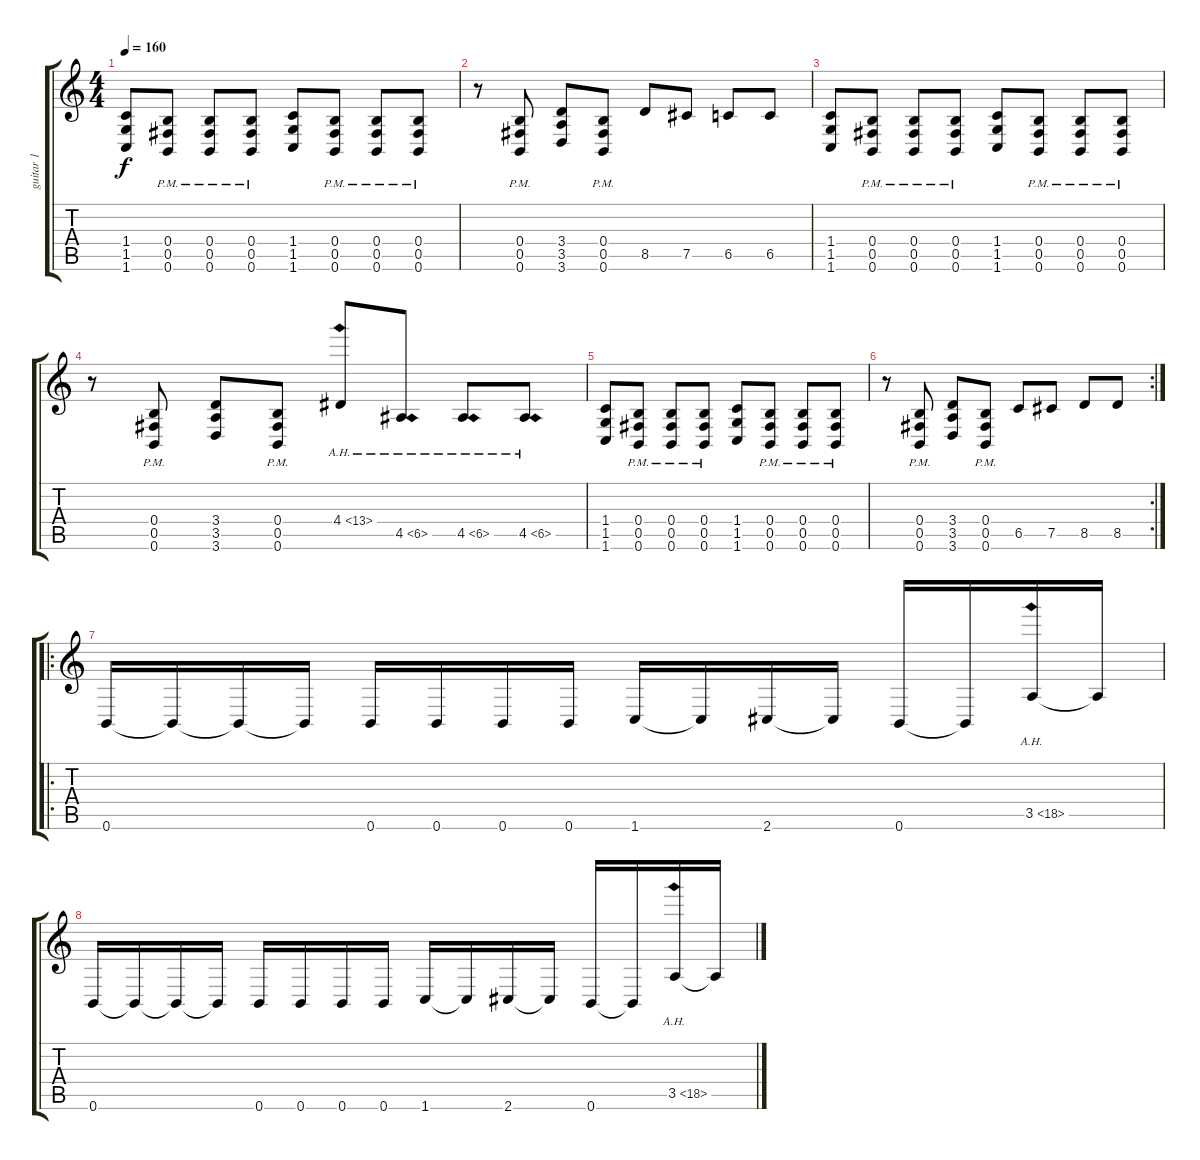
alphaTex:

\track ("guitar 1" "guitar 1") {instrument overdrivenguitar}
\staff {score tabs}
\tuning (Db4 Ab3 E3 B2 Gb2 B1) {hide}
\ts (4 4)
\tempo 160
\clef g2
\ks c
(1.4 1.5 1.6).8{dy f} (0.4 0.5 0.6{pm}).8 (0.4 0.5 0.6{pm}).8 (0.4 0.5 0.6{pm}).8 (1.4 1.5 1.6).8 (0.4 0.5 0.6{pm}).8 (0.4 0.5 0.6{pm}).8 (0.4 0.5 0.6{pm}).8 |
r.8 (0.4 0.5 0.6{pm}).8 (3.4 3.5 3.6).8 (0.4 0.5 0.6{pm}).8 8.5.8 7.5.8 6.5.8 6.5.8 |
(1.4 1.5 1.6).8 (0.4 0.5 0.6{pm}).8 (0.4 0.5 0.6{pm}).8 (0.4 0.5 0.6{pm}).8 (1.4 1.5 1.6).8 (0.4 0.5 0.6{pm}).8 (0.4 0.5 0.6{pm}).8 (0.4 0.5 0.6{pm}).8 |
r.8 (0.4 0.5 0.6{pm}).8 (3.4 3.5 3.6).8 (0.4 0.5 0.6{pm}).8 4.4{ah 9}.8 4.5{ah 2}.8 4.5{ah 2}.8 4.5{ah 2}.8 |
(1.4 1.5 1.6).8 (0.4 0.5 0.6{pm}).8 (0.4 0.5 0.6{pm}).8 (0.4 0.5 0.6{pm}).8 (1.4 1.5 1.6).8 (0.4 0.5 0.6{pm}).8 (0.4 0.5 0.6{pm}).8 (0.4 0.5 0.6{pm}).8 |
\rc 2
r.8 (0.4 0.5 0.6{pm}).8 (3.4 3.5 3.6).8 (0.4 0.5 0.6{pm}).8 6.5.8 7.5.8 8.5.8 8.5.8 |
\ro
0.6.16 0.6{t}.16 0.6{t}.16 0.6{t}.16 0.6.16 0.6.16 0.6.16 0.6.16 1.6.16 1.6{t}.16 2.6.16 2.6{t}.16 0.6.16 0.6{t}.16 3.5{ah 15}.16 3.5{t}.16 |
0.6.16 0.6{t}.16 0.6{t}.16 0.6{t}.16 0.6.16 0.6.16 0.6.16 0.6.16 1.6.16 1.6{t}.16 2.6.16 2.6{t}.16 0.6.16 0.6{t}.16 3.5{ah 15}.16 3.5{t}.16
